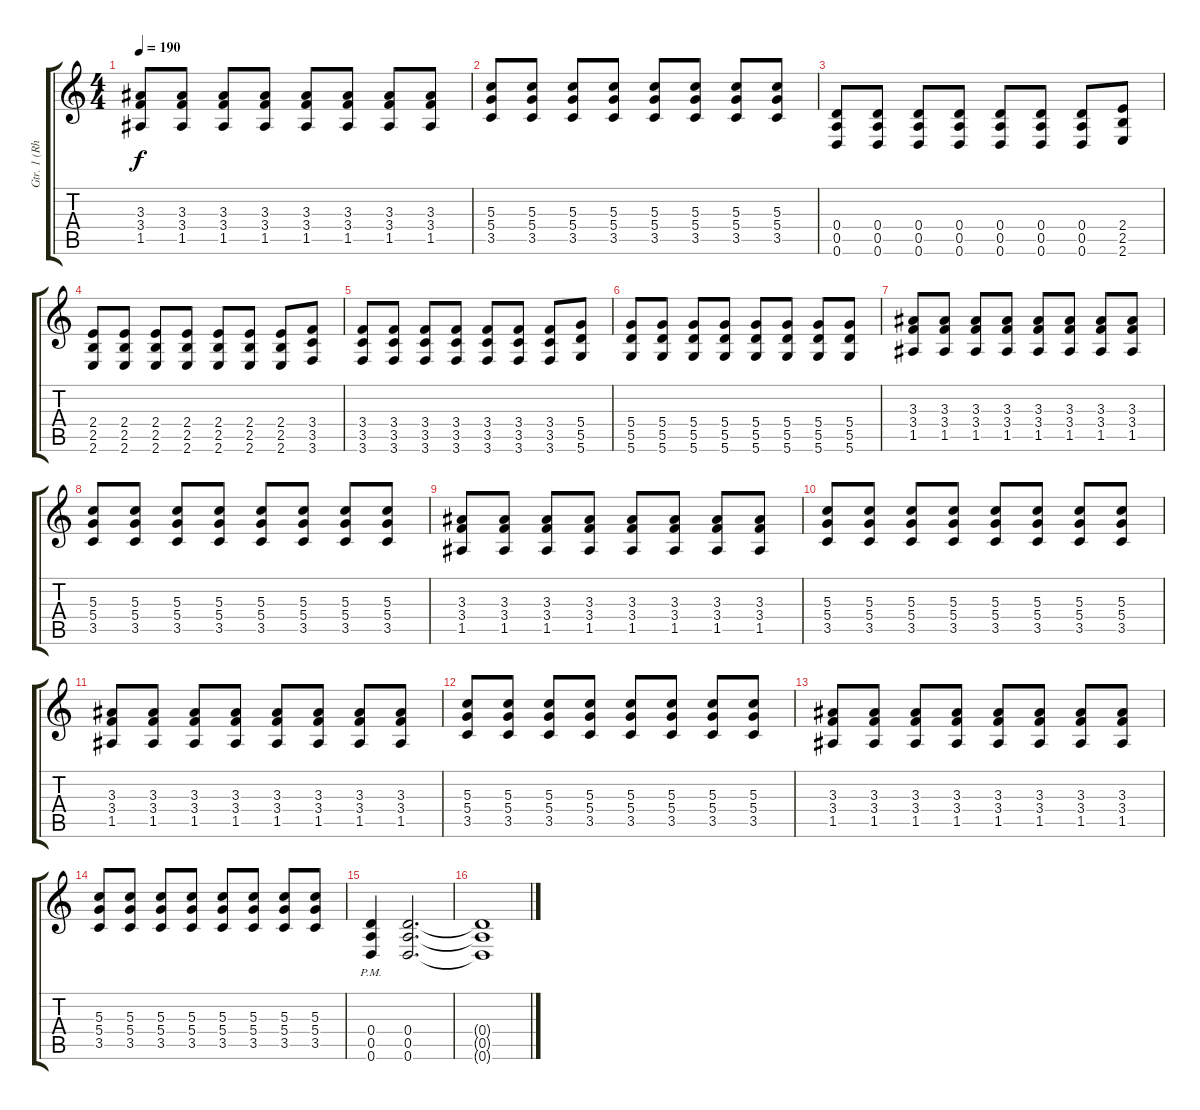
\track ("Gtr. 1 (Rhythm)" "Gtr. 1 (Rh") {instrument distortionguitar}
\staff {score tabs}
\tuning (E4 B3 G3 D3 A2 D2) {hide}
\ts (4 4)
\tempo 190
\clef g2
\ks c
(3.3 3.4 1.5).8{dy f} (3.3 3.4 1.5).8 (3.3 3.4 1.5).8 (3.3 3.4 1.5).8 (3.3 3.4 1.5).8 (3.3 3.4 1.5).8 (3.3 3.4 1.5).8 (3.3 3.4 1.5).8 |
(5.3 5.4 3.5).8 (5.3 5.4 3.5).8 (5.3 5.4 3.5).8 (5.3 5.4 3.5).8 (5.3 5.4 3.5).8 (5.3 5.4 3.5).8 (5.3 5.4 3.5).8 (5.3 5.4 3.5).8 |
(0.4 0.5 0.6).8 (0.4 0.5 0.6).8 (0.4 0.5 0.6).8 (0.4 0.5 0.6).8 (0.4 0.5 0.6).8 (0.4 0.5 0.6).8 (0.4 0.5 0.6).8 (2.4 2.5 2.6).8 |
(2.4 2.5 2.6).8 (2.4 2.5 2.6).8 (2.4 2.5 2.6).8 (2.4 2.5 2.6).8 (2.4 2.5 2.6).8 (2.4 2.5 2.6).8 (2.4 2.5 2.6).8 (3.4 3.5 3.6).8 |
(3.4 3.5 3.6).8 (3.4 3.5 3.6).8 (3.4 3.5 3.6).8 (3.4 3.5 3.6).8 (3.4 3.5 3.6).8 (3.4 3.5 3.6).8 (3.4 3.5 3.6).8 (5.4 5.5 5.6).8 |
(5.4 5.5 5.6).8 (5.4 5.5 5.6).8 (5.4 5.5 5.6).8 (5.4 5.5 5.6).8 (5.4 5.5 5.6).8 (5.4 5.5 5.6).8 (5.4 5.5 5.6).8 (5.4 5.5 5.6).8 |
(3.3 3.4 1.5).8 (3.3 3.4 1.5).8 (3.3 3.4 1.5).8 (3.3 3.4 1.5).8 (3.3 3.4 1.5).8 (3.3 3.4 1.5).8 (3.3 3.4 1.5).8 (3.3 3.4 1.5).8 |
(5.3 5.4 3.5).8 (5.3 5.4 3.5).8 (5.3 5.4 3.5).8 (5.3 5.4 3.5).8 (5.3 5.4 3.5).8 (5.3 5.4 3.5).8 (5.3 5.4 3.5).8 (5.3 5.4 3.5).8 |
(3.3 3.4 1.5).8 (3.3 3.4 1.5).8 (3.3 3.4 1.5).8 (3.3 3.4 1.5).8 (3.3 3.4 1.5).8 (3.3 3.4 1.5).8 (3.3 3.4 1.5).8 (3.3 3.4 1.5).8 |
(5.3 5.4 3.5).8 (5.3 5.4 3.5).8 (5.3 5.4 3.5).8 (5.3 5.4 3.5).8 (5.3 5.4 3.5).8 (5.3 5.4 3.5).8 (5.3 5.4 3.5).8 (5.3 5.4 3.5).8 |
(3.3 3.4 1.5).8 (3.3 3.4 1.5).8 (3.3 3.4 1.5).8 (3.3 3.4 1.5).8 (3.3 3.4 1.5).8 (3.3 3.4 1.5).8 (3.3 3.4 1.5).8 (3.3 3.4 1.5).8 |
(5.3 5.4 3.5).8 (5.3 5.4 3.5).8 (5.3 5.4 3.5).8 (5.3 5.4 3.5).8 (5.3 5.4 3.5).8 (5.3 5.4 3.5).8 (5.3 5.4 3.5).8 (5.3 5.4 3.5).8 |
(3.3 3.4 1.5).8 (3.3 3.4 1.5).8 (3.3 3.4 1.5).8 (3.3 3.4 1.5).8 (3.3 3.4 1.5).8 (3.3 3.4 1.5).8 (3.3 3.4 1.5).8 (3.3 3.4 1.5).8 |
(5.3 5.4 3.5).8 (5.3 5.4 3.5).8 (5.3 5.4 3.5).8 (5.3 5.4 3.5).8 (5.3 5.4 3.5).8 (5.3 5.4 3.5).8 (5.3 5.4 3.5).8 (5.3 5.4 3.5).8 |
(0.4{pm} 0.5{pm} 0.6{pm}).4 (0.4 0.5 0.6).2{d volume 6} |
(0.4{t} 0.5{t} 0.6{t}).1
